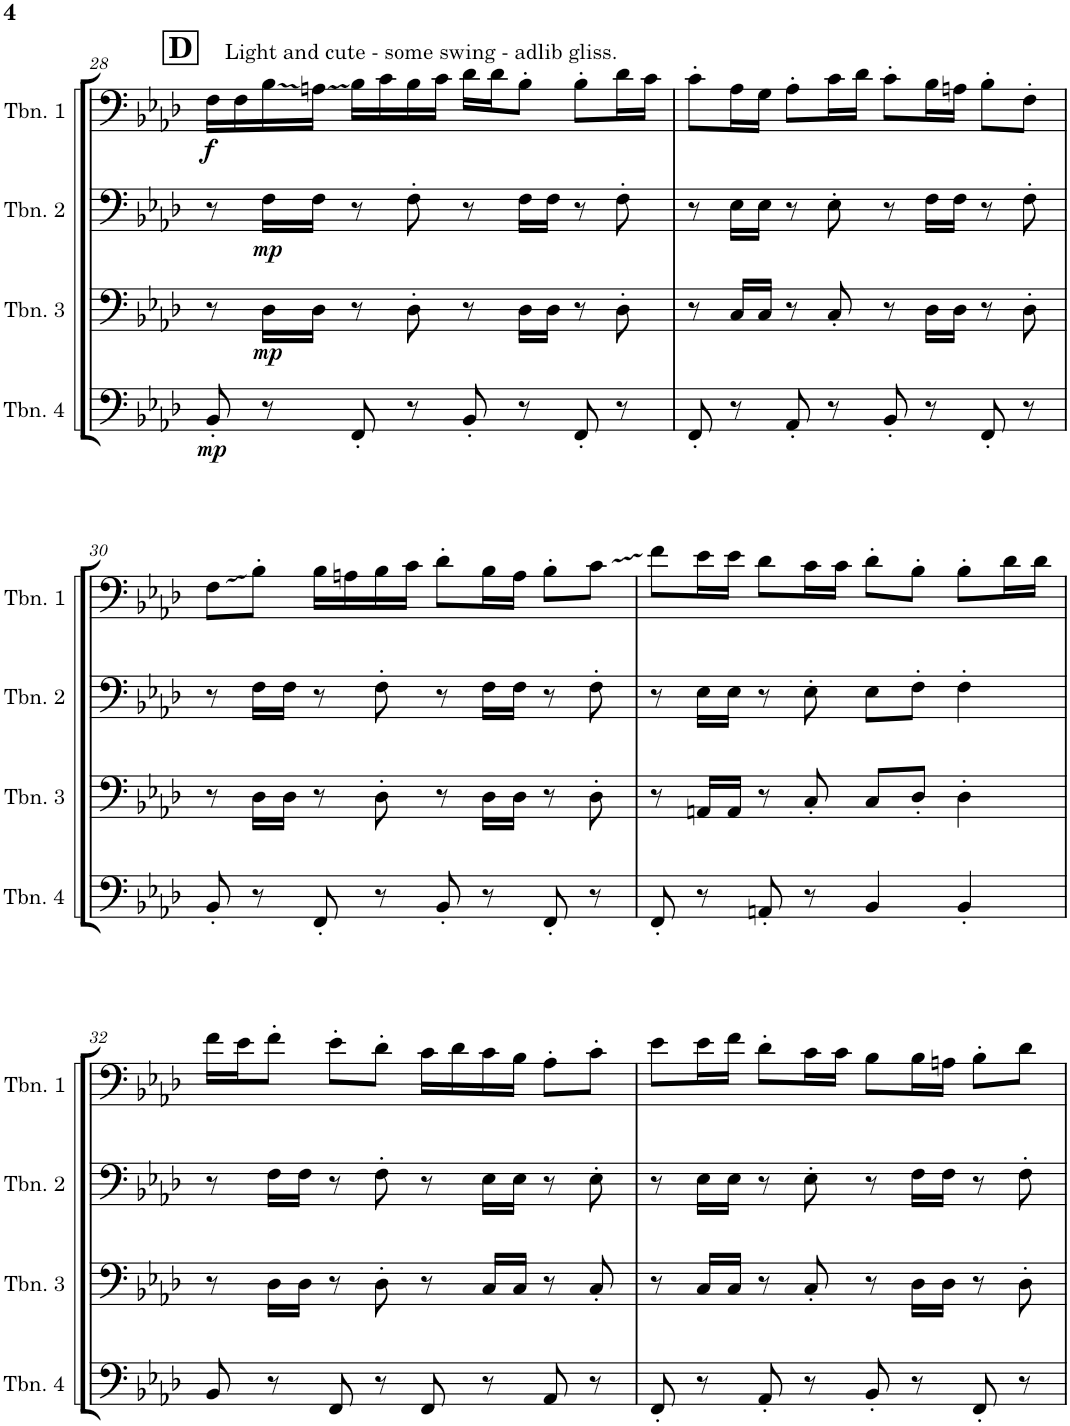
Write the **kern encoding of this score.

**kern	**dynam	**kern	**dynam	**kern	**dynam	**kern	**dynam
*part4	*part4	*part3	*part3	*part2	*part2	*part1	*part1
*staff4	*staff4	*staff3	*staff3	*staff2	*staff2	*staff1	*staff1
*I"Trombone 4	*	*I"Trombone 3	*	*I"Trombone 2	*	*I"Trombone 1	*
*I'Tbn. 4	*	*I'Tbn. 3	*	*I'Tbn. 2	*	*I'Tbn. 1	*
!!LO:PB:g=z
*clefF4	*	*clefF4	*	*clefF4	*	*clefF4	*
*k[b-e-a-d-]	*	*k[b-e-a-d-]	*	*k[b-e-a-d-]	*	*k[b-e-a-d-]	*
*M4/4	*	*M4/4	*	*M4/4	*	*M4/4	*
!!LO:REH:place=s1:a:B:cj:fs=14:t=D
=28	=28	=28	=28	=28	=28	=28	=28
!	!	!	!	!	!	!LO:TX:a:t=Light and cute - some swing - adlib gliss.	!
!	!LO:DY:b	!	!	!	!	!	!LO:DY:b
8BB-'/	mp	8r	.	8r	.	16F\LL	f
.	.	.	.	.	.	16F\	.
!	!	!	!LO:DY:b	!	!LO:DY:b	!	!
8r	.	16D-\LL	mp	16F\LL	mp	16B-\	.
.	.	16D-\JJ	.	16F\JJ	.	16An\JJ	.
8FF'/	.	8r	.	8r	.	16B-\LL	.
.	.	.	.	.	.	16c\	.
8r	.	8D-'\	.	8F'\	.	16B-\	.
.	.	.	.	.	.	16c\JJ	.
8BB-'/	.	8r	.	8r	.	16d-\LL	.
.	.	.	.	.	.	16d-\J	.
8r	.	16D-\LL	.	16F\LL	.	8B-'\J	.
.	.	16D-\JJ	.	16F\JJ	.	.	.
8FF'/	.	8r	.	8r	.	8B-'\L	.
8r	.	8D-'\	.	8F'\	.	16d-\L	.
.	.	.	.	.	.	16c\JJ	.
=29	=29	=29	=29	=29	=29	=29	=29
8FF'/	.	8r	.	8r	.	8c'\L	.
8r	.	16C/LL	.	16E-\LL	.	16A-\L	.
.	.	16C/JJ	.	16E-\JJ	.	16G\JJ	.
8AA-'/	.	8r	.	8r	.	8A-'\L	.
8r	.	8C'/	.	8E-'\	.	16c\L	.
.	.	.	.	.	.	16d-\JJ	.
8BB-'/	.	8r	.	8r	.	8c'\L	.
8r	.	16D-\LL	.	16F\LL	.	16B-\L	.
.	.	16D-\JJ	.	16F\JJ	.	16An\JJ	.
8FF'/	.	8r	.	8r	.	8B-'\L	.
8r	.	8D-'\	.	8F'\	.	8F'\J	.
!!LO:LB:g=z
=30	=30	=30	=30	=30	=30	=30	=30
8BB-'/	.	8r	.	8r	.	8F\L	.
8r	.	16D-\LL	.	16F\LL	.	8B-'\J	.
.	.	16D-\JJ	.	16F\JJ	.	.	.
8FF'/	.	8r	.	8r	.	16B-\LL	.
.	.	.	.	.	.	16An\	.
8r	.	8D-'\	.	8F'\	.	16B-\	.
.	.	.	.	.	.	16c\JJ	.
8BB-'/	.	8r	.	8r	.	8d-'\L	.
8r	.	16D-\LL	.	16F\LL	.	16B-\L	.
.	.	16D-\JJ	.	16F\JJ	.	16A\JJ	.
8FF'/	.	8r	.	8r	.	8B-'\L	.
8r	.	8D-'\	.	8F'\	.	8c\J	.
=31	=31	=31	=31	=31	=31	=31	=31
8FF'/	.	8r	.	8r	.	8f\L	.
8r	.	16AAn/LL	.	16E-\LL	.	16e-\L	.
.	.	16AA/JJ	.	16E-\JJ	.	16e-\JJ	.
8AAn'/	.	8r	.	8r	.	8d-\L	.
8r	.	8C'/	.	8E-'\	.	16c\L	.
.	.	.	.	.	.	16c\JJ	.
4BB-/	.	8C/L	.	8E-\L	.	8d-'\L	.
.	.	8D-'/J	.	8F'\J	.	8B-'\J	.
4BB-'/	.	4D-'\	.	4F'\	.	8B-'\L	.
.	.	.	.	.	.	16d-\L	.
.	.	.	.	.	.	16d-\JJ	.
!!LO:LB:g=z
=32	=32	=32	=32	=32	=32	=32	=32
8BB-/	.	8r	.	8r	.	16f\LL	.
.	.	.	.	.	.	16e-\J	.
8r	.	16D-\LL	.	16F\LL	.	8f'\J	.
.	.	16D-\JJ	.	16F\JJ	.	.	.
8FF/	.	8r	.	8r	.	8e-'\L	.
8r	.	8D-'\	.	8F'\	.	8d-'\J	.
8FF/	.	8r	.	8r	.	16c\LL	.
.	.	.	.	.	.	16d-\	.
8r	.	16C/LL	.	16E-\LL	.	16c\	.
.	.	16C/JJ	.	16E-\JJ	.	16B-\JJ	.
8AA-/	.	8r	.	8r	.	8A-'\L	.
8r	.	8C'/	.	8E-'\	.	8c'\J	.
=33	=33	=33	=33	=33	=33	=33	=33
8FF'/	.	8r	.	8r	.	8e-\L	.
8r	.	16C/LL	.	16E-\LL	.	16e-\L	.
.	.	16C/JJ	.	16E-\JJ	.	16f\JJ	.
8AA-'/	.	8r	.	8r	.	8d-'\L	.
8r	.	8C'/	.	8E-'\	.	16c\L	.
.	.	.	.	.	.	16c\JJ	.
8BB-'/	.	8r	.	8r	.	8B-\L	.
8r	.	16D-\LL	.	16F\LL	.	16B-\L	.
.	.	16D-\JJ	.	16F\JJ	.	16An\JJ	.
8FF'/	.	8r	.	8r	.	8B-'\L	.
8r	.	8D-'\	.	8F'\	.	8d-\J	.
=	=	=	=	=	=	=	=
*-	*-	*-	*-	*-	*-	*-	*-
